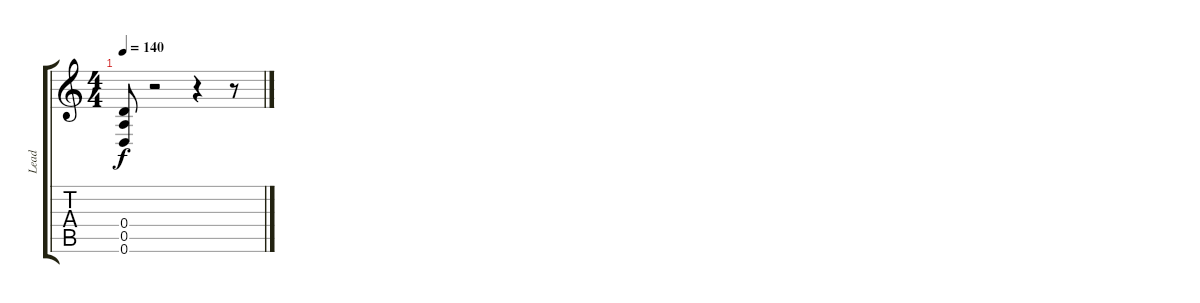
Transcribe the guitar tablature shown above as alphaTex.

\track ("Lead" "Lead") {instrument distortionguitar}
\staff {score tabs}
\tuning (E4 B3 G3 D3 A2 D2) {hide}
\ts (4 4)
\tempo 140
\clef g2
\ks c
(0.4 0.5 0.6).8{dy f} r.2 r.4 r.8
